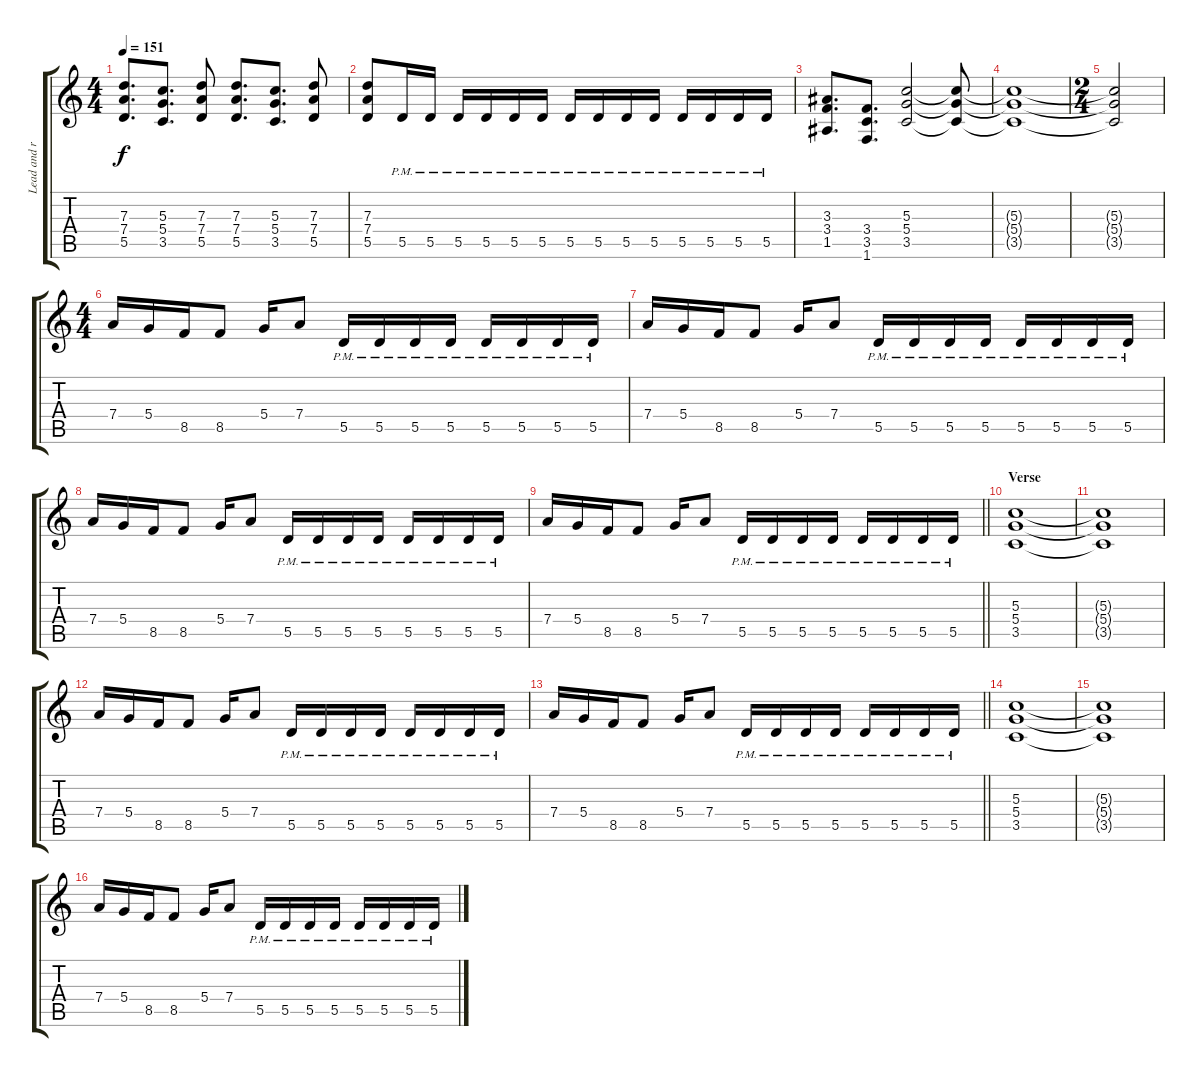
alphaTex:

\track ("Lead and rhythm guitar" "Lead and r") {instrument distortionguitar}
\staff {score tabs}
\tuning (E4 B3 G3 D3 A2 E2) {hide}
\ts (4 4)
\tempo 151
\clef g2
\ks c
(7.3 7.4 5.5).8{d dy f} (5.3 5.4 3.5).8{d} (7.3 7.4 5.5).8 (7.3 7.4 5.5).8{d} (5.3 5.4 3.5).8{d} (7.3 7.4 5.5).8 |
(7.3 7.4 5.5).8 5.5{pm}.16 5.5{pm}.16 5.5{pm}.16 5.5{pm}.16 5.5{pm}.16 5.5{pm}.16 5.5{pm}.16 5.5{pm}.16 5.5{pm}.16 5.5{pm}.16 5.5{pm}.16 5.5{pm}.16 5.5{pm}.16 5.5{pm}.16 |
(3.3 3.4 1.5).8{d} (3.4 3.5 1.6).8{d} (5.3 5.4 3.5).2 (5.3{t} 5.4{t} 3.5{t}).8 |
(5.3{t} 5.4{t} 3.5{t}).1 |
\ts (2 4)
(5.3{t} 5.4{t} 3.5{t}).2 |
\ts (4 4)
7.4.16 5.4.16 8.5.16 8.5.8 5.4.16 7.4.8 5.5{pm}.16 5.5{pm}.16 5.5{pm}.16 5.5{pm}.16 5.5{pm}.16 5.5{pm}.16 5.5{pm}.16 5.5{pm}.16 |
7.4.16 5.4.16 8.5.16 8.5.8 5.4.16 7.4.8 5.5{pm}.16 5.5{pm}.16 5.5{pm}.16 5.5{pm}.16 5.5{pm}.16 5.5{pm}.16 5.5{pm}.16 5.5{pm}.16 |
7.4.16 5.4.16 8.5.16 8.5.8 5.4.16 7.4.8 5.5{pm}.16 5.5{pm}.16 5.5{pm}.16 5.5{pm}.16 5.5{pm}.16 5.5{pm}.16 5.5{pm}.16 5.5{pm}.16 |
\barLineRight lightlight
7.4.16 5.4.16 8.5.16 8.5.8 5.4.16 7.4.8 5.5{pm}.16 5.5{pm}.16 5.5{pm}.16 5.5{pm}.16 5.5{pm}.16 5.5{pm}.16 5.5{pm}.16 5.5{pm}.16 |
\section ("" "Verse")
(5.3 5.4 3.5).1 |
(5.3{t} 5.4{t} 3.5{t}).1 |
7.4.16 5.4.16 8.5.16 8.5.8 5.4.16 7.4.8 5.5{pm}.16 5.5{pm}.16 5.5{pm}.16 5.5{pm}.16 5.5{pm}.16 5.5{pm}.16 5.5{pm}.16 5.5{pm}.16 |
\barLineRight lightlight
7.4.16 5.4.16 8.5.16 8.5.8 5.4.16 7.4.8 5.5{pm}.16 5.5{pm}.16 5.5{pm}.16 5.5{pm}.16 5.5{pm}.16 5.5{pm}.16 5.5{pm}.16 5.5{pm}.16 |
(5.3 5.4 3.5).1 |
(5.3{t} 5.4{t} 3.5{t}).1 |
7.4.16 5.4.16 8.5.16 8.5.8 5.4.16 7.4.8 5.5{pm}.16 5.5{pm}.16 5.5{pm}.16 5.5{pm}.16 5.5{pm}.16 5.5{pm}.16 5.5{pm}.16 5.5{pm}.16
